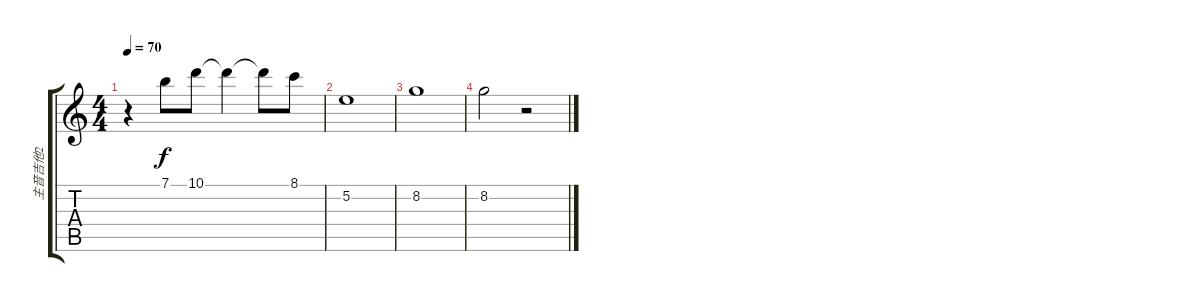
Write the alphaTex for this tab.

\track ("主音吉他2" "主音吉他2") {instrument overdrivenguitar}
\staff {score tabs}
\tuning (E4 B3 G3 D3 A2 E2) {hide}
\ts (4 4)
\tempo 70
\clef g2
\ks c
r.4{dy f} 7.1.8 10.1.8 10.1{t}.4 10.1{t}.8 8.1.8 |
5.2.1 |
8.2.1 |
8.2.2 r.2
